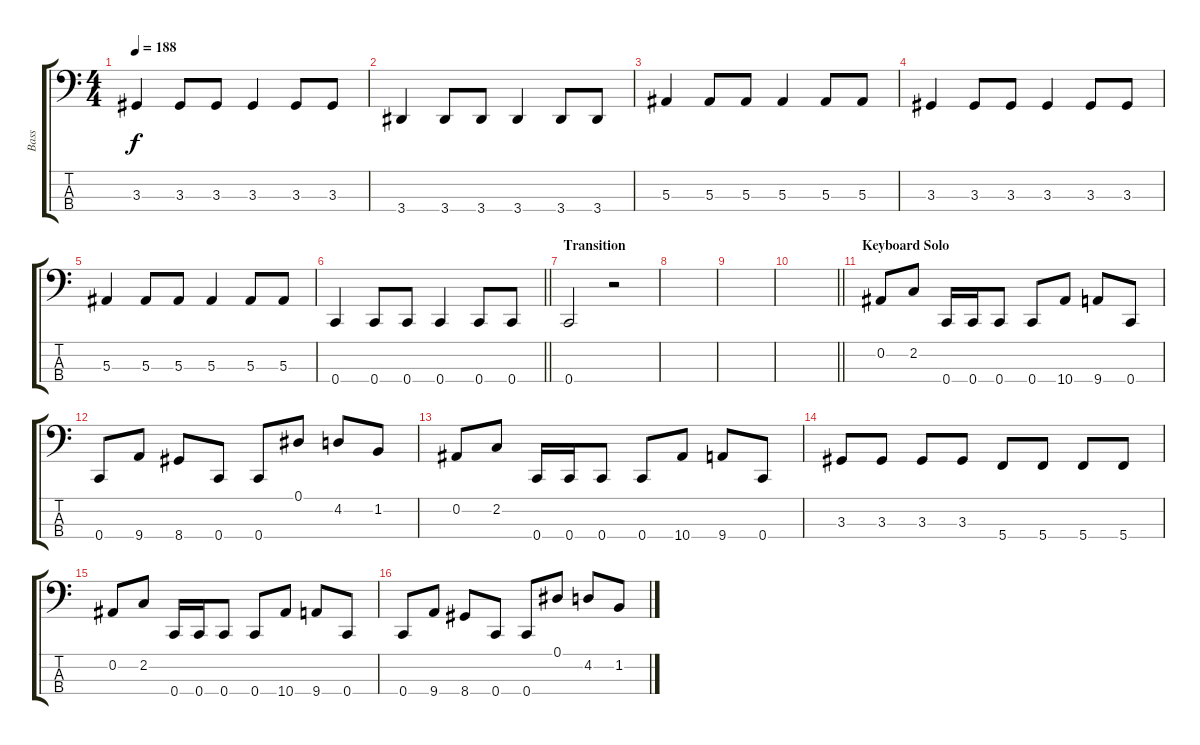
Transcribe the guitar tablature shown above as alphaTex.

\track ("Bass" "Bass") {instrument electricbasspick}
\staff {score tabs}
\tuning (Eb2 Bb1 F1 C1) {hide}
\ts (4 4)
\tempo 188
\clef f4
\ks c
3.3.4{dy f} 3.3.8 3.3.8 3.3.4 3.3.8 3.3.8 |
3.4.4 3.4.8 3.4.8 3.4.4 3.4.8 3.4.8 |
5.3.4 5.3.8 5.3.8 5.3.4 5.3.8 5.3.8 |
3.3.4 3.3.8 3.3.8 3.3.4 3.3.8 3.3.8 |
5.3.4 5.3.8 5.3.8 5.3.4 5.3.8 5.3.8 |
\barLineRight lightlight
0.4.4 0.4.8 0.4.8 0.4.4 0.4.8 0.4.8 |
\section ("" "Transition")
0.4.2 r.2 |
|
|
\barLineRight lightlight
|
\section ("" "Keyboard Solo")
0.2.8 2.2.8 0.4.16 0.4.16 0.4.8 0.4.8 10.4.8 9.4.8 0.4.8 |
0.4.8 9.4.8 8.4.8 0.4.8 0.4.8 0.1.8 4.2.8 1.2.8 |
0.2.8 2.2.8 0.4.16 0.4.16 0.4.8 0.4.8 10.4.8 9.4.8 0.4.8 |
3.3.8 3.3.8 3.3.8 3.3.8 5.4.8 5.4.8 5.4.8 5.4.8 |
0.2.8 2.2.8 0.4.16 0.4.16 0.4.8 0.4.8 10.4.8 9.4.8 0.4.8 |
0.4.8 9.4.8 8.4.8 0.4.8 0.4.8 0.1.8 4.2.8 1.2.8
